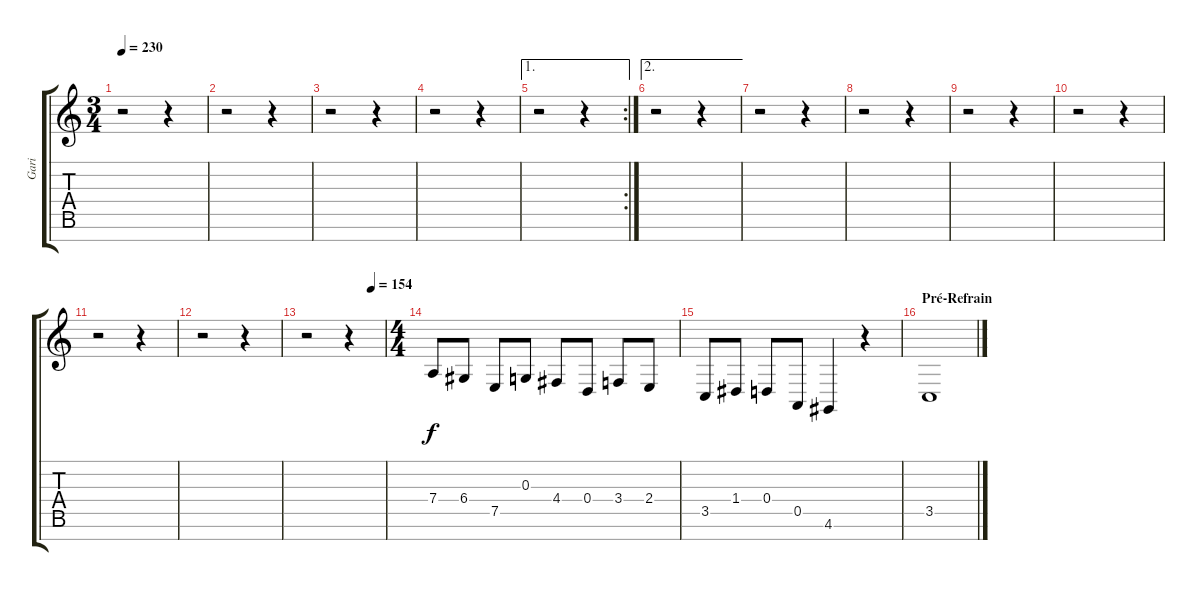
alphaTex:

\track ("Gari" "Gari") {instrument trombone}
\staff {score tabs}
\tuning (E4 B3 G3 D3 A2 E2 B1) {hide}
\ts (3 4)
\tempo 230
\clef g2
\ks c
r.2{dy f} r.4 |
r.2 r.4 |
r.2 r.4 |
r.2 r.4 |
\ae 1
\rc 2
r.2 r.4 |
\ae 2
r.2 r.4 |
\section ("" "")
r.2 r.4 |
r.2 r.4 |
r.2 r.4 |
r.2 r.4 |
r.2 r.4 |
r.2 r.4 |
\tempo (154 0.8333333333333334)
r.2 r.4 |
\ts (4 4)
7.4.8 6.4.8 7.5.8 0.3.8 4.4.8 0.4.8 3.4.8 2.4.8 |
3.5.8 1.4.8 0.4.8 0.5.8 4.6.4 r.4 |
\section ("" "Pré-Refrain")
3.5.1
